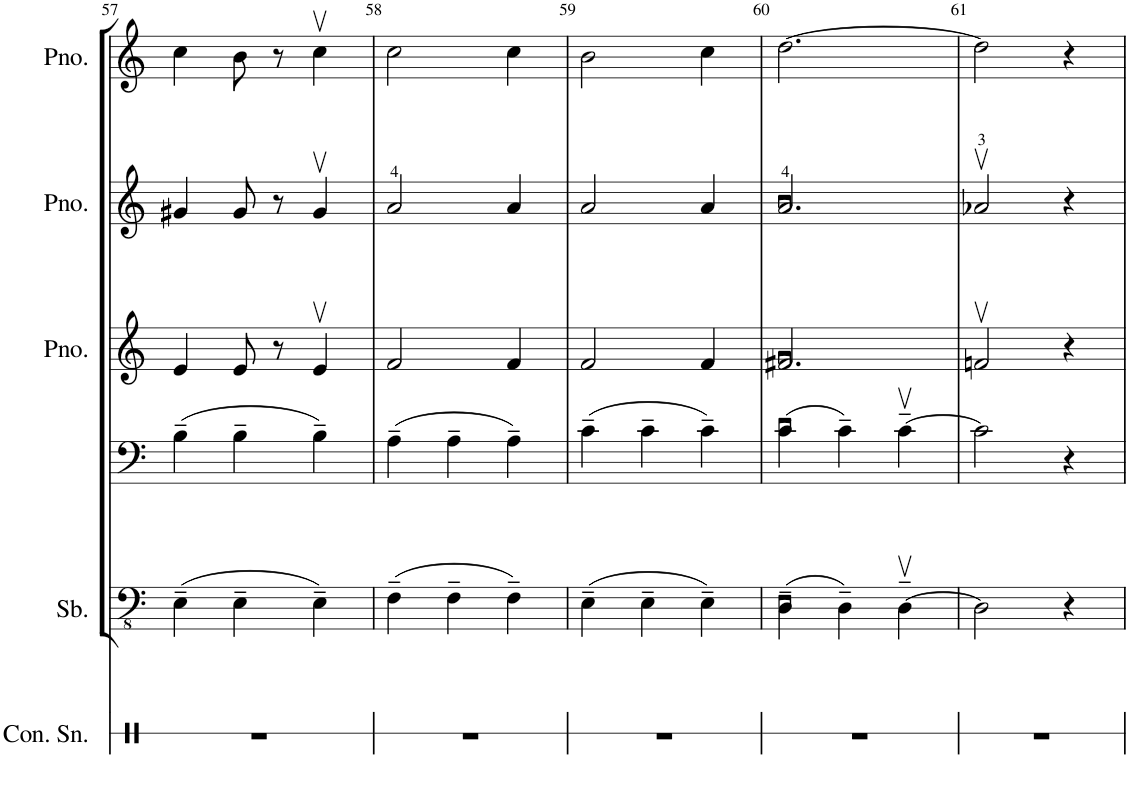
**kern	**kern	**kern	**kern	**kern	**kern
*part6	*part5	*part4	*part3	*part2	*part1
*staff6	*staff5	*staff4	*staff3	*staff2	*staff1
*I"Concert Snare Drum	*I"String Bass	*I"Violoncello	*I"Piano	*I"Piano	*I"Piano
*I'Con. Sn.	*I'Sb.	*I'Vc	*I'Pno.	*I'Pno.	*I'Pno.
!!LO:PB:g=z
*clefX	*clefFv4	*clefF4	*clefG2	*clefG2	*clefG2
*	*ITrd7c12	*	*	*	*
*k[]	*k[]	*k[]	*k[]	*k[]	*k[]
*M3/4	*M3/4	*M3/4	*M3/4	*M3/4	*M3/4
=57	=57	=57	=57	=57	=57
2.r	(4EE~\	(4B~\	4e/	4g#X/	4cc\
.	4EE~\	4B~\	8e/	8g#/	8b\
.	.	.	8r	8r	8r
.	4EE~\)	4B~\)	4ev/	4g#v/	4ccv\
=58	=58	=58	=58	=58	=58
2.r	(4FF~\	(4A~\	2f/	2a/	2cc\
.	4FF~\	4A~\	.	.	.
.	4FF~\)	4A~\)	4f/	4a/	4cc\
=59	=59	=59	=59	=59	=59
2.r	(4EE~\	(4c~\	2f/	2a/	2b\
.	4EE~\	4c~\	.	.	.
.	4EE~\)	4c~\)	4f/	4a/	4cc\
=60	=60	=60	=60	=60	=60
2.r	(4DD~\	(4c~\	2.f#X/	2.a/	[2.dd\
.	4DD~\)	4c~\)	.	.	.
.	[4DDv~\	[4cv~\	.	.	.
=61	=61	=61	=61	=61	=61
2.r	2DD\]	2c\]	2fnv/	2a-Xv/	2dd\]
.	4r	4r	4r	4r	4r
=	=	=	=	=	=
*-	*-	*-	*-	*-	*-
